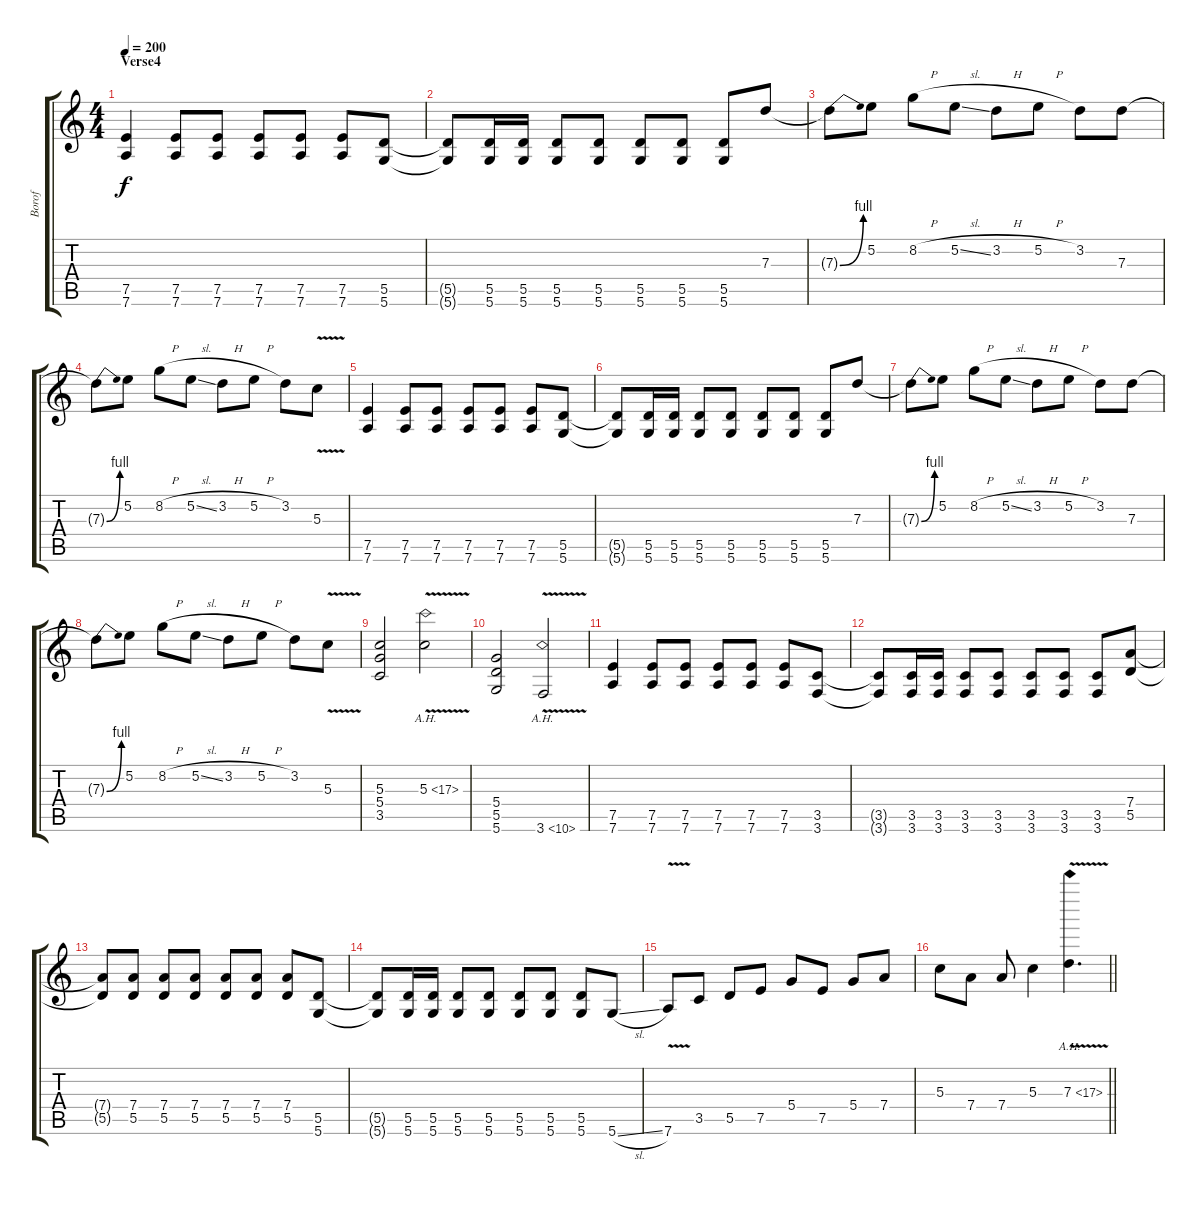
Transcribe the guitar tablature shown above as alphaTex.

\track ("Borof" "Borof") {instrument distortionguitar}
\staff {score tabs}
\tuning (E4 B3 G3 D3 A2 D2) {hide}
\ts (4 4)
\section ("" "Verse4")
\tempo 200
\clef g2
\ks c
(7.5 7.6).4{dy f} (7.5 7.6).8 (7.5 7.6).8 (7.5 7.6).8 (7.5 7.6).8 (7.5 7.6).8 (5.5 5.6).8 |
(5.5{t} 5.6{t}).8 (5.5 5.6).16 (5.5 5.6).16 (5.5 5.6).8 (5.5 5.6).8 (5.5 5.6).8 (5.5 5.6).8 (5.5 5.6).8 7.3.8 |
7.3{be (bend 0 0 60 4) t}.8 5.2.8 8.2{h}.8 5.2{sl}.8 3.2{h}.8 5.2{h}.8 3.2.8 7.3.8 |
7.3{be (bend 0 0 60 4) t}.8 5.2.8 8.2{h}.8 5.2{sl}.8 3.2{h}.8 5.2{h}.8 3.2.8 5.3{v}.8 |
(7.5 7.6).4 (7.5 7.6).8 (7.5 7.6).8 (7.5 7.6).8 (7.5 7.6).8 (7.5 7.6).8 (5.5 5.6).8 |
(5.5{t} 5.6{t}).8 (5.5 5.6).16 (5.5 5.6).16 (5.5 5.6).8 (5.5 5.6).8 (5.5 5.6).8 (5.5 5.6).8 (5.5 5.6).8 7.3.8 |
7.3{be (bend 0 0 60 4) t}.8 5.2.8 8.2{h}.8 5.2{sl}.8 3.2{h}.8 5.2{h}.8 3.2.8 7.3.8 |
7.3{be (bend 0 0 60 4) t}.8 5.2.8 8.2{h}.8 5.2{sl}.8 3.2{h}.8 5.2{h}.8 3.2.8 5.3{v}.8 |
(5.3 5.4 3.5).2 5.3{ah 12 v}.2 |
(5.4 5.5 5.6).2 3.6{ah 7 v}.2 |
(7.5 7.6).4 (7.5 7.6).8 (7.5 7.6).8 (7.5 7.6).8 (7.5 7.6).8 (7.5 7.6).8 (3.5 3.6).8 |
(3.5{t} 3.6{t}).8 (3.5 3.6).16 (3.5 3.6).16 (3.5 3.6).8 (3.5 3.6).8 (3.5 3.6).8 (3.5 3.6).8 (3.5 3.6).8 (7.4 5.5).8 |
(7.4{t} 5.5{t}).8 (7.4 5.5).8 (7.4 5.5).8 (7.4 5.5).8 (7.4 5.5).8 (7.4 5.5).8 (7.4 5.5).8 (5.5 5.6).8 |
(5.5{t} 5.6{t}).8 (5.5 5.6).16 (5.5 5.6).16 (5.5 5.6).8 (5.5 5.6).8 (5.5 5.6).8 (5.5 5.6).8 (5.5 5.6).8 5.6{sl}.8 |
7.6{v}.8 3.5.8 5.5.8 7.5.8 5.4.8 7.5.8 5.4.8 7.4.8 |
\barLineRight lightlight
5.3.8 7.4.8 7.4.8 5.3.4 7.3{ah 10 v}.4{d}
